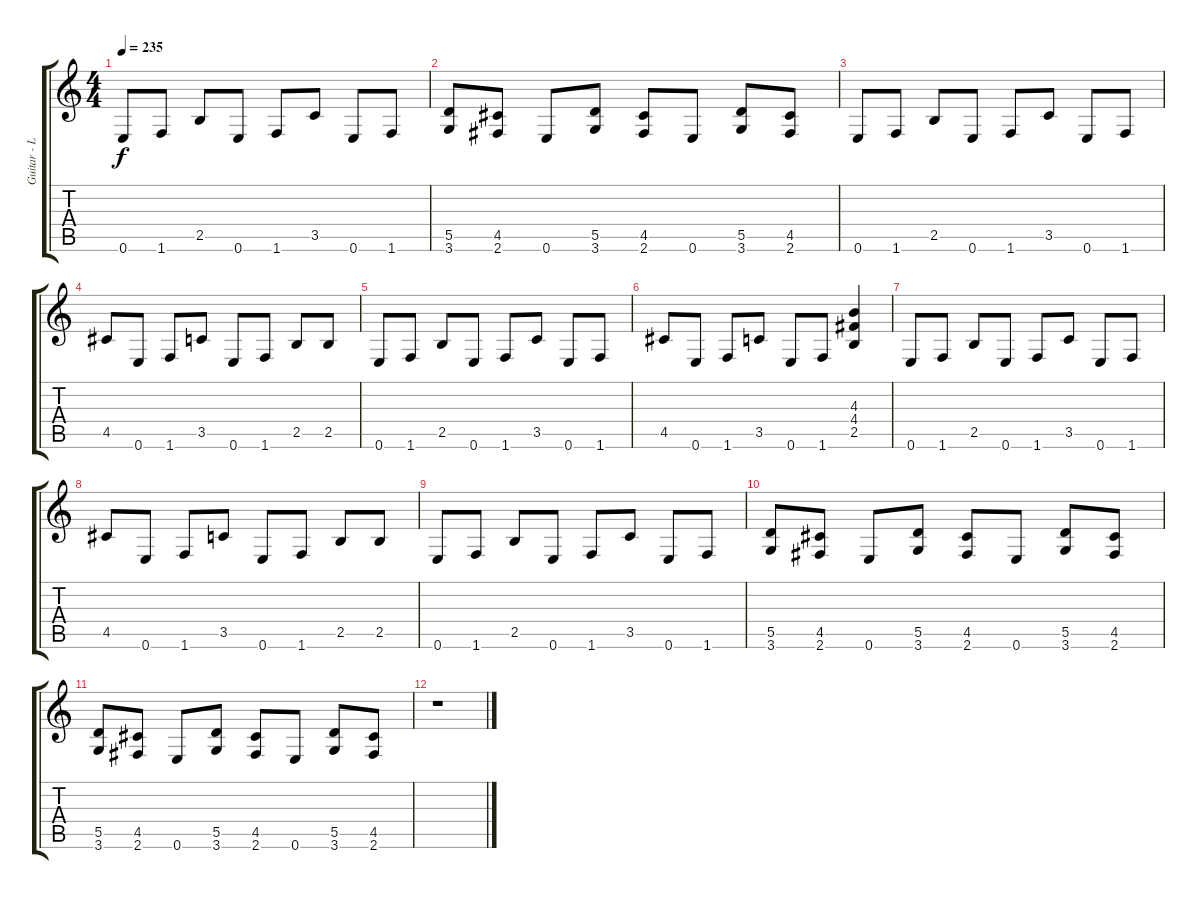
\track ("Guitar - Larry LaLonde" "Guitar - L") {instrument distortionguitar}
\staff {score tabs}
\tuning (E4 B3 G3 D3 A2 E2) {hide}
\ts (4 4)
\tempo 235
\clef g2
\ks c
0.6.8{dy f} 1.6.8 2.5.8 0.6.8 1.6.8 3.5.8 0.6.8 1.6.8 |
(5.5 3.6).8 (4.5 2.6).8 0.6.8 (5.5 3.6).8 (4.5 2.6).8 0.6.8 (5.5 3.6).8 (4.5 2.6).8 |
0.6.8 1.6.8 2.5.8 0.6.8 1.6.8 3.5.8 0.6.8 1.6.8 |
4.5.8 0.6.8 1.6.8 3.5.8 0.6.8 1.6.8 2.5.8 2.5.8 |
0.6.8 1.6.8 2.5.8 0.6.8 1.6.8 3.5.8 0.6.8 1.6.8 |
4.5.8 0.6.8 1.6.8 3.5.8 0.6.8 1.6.8 (4.3 4.4 2.5).4 |
0.6.8 1.6.8 2.5.8 0.6.8 1.6.8 3.5.8 0.6.8 1.6.8 |
4.5.8 0.6.8 1.6.8 3.5.8 0.6.8 1.6.8 2.5.8 2.5.8 |
0.6.8 1.6.8 2.5.8 0.6.8 1.6.8 3.5.8 0.6.8 1.6.8 |
(5.5 3.6).8 (4.5 2.6).8 0.6.8 (5.5 3.6).8 (4.5 2.6).8 0.6.8 (5.5 3.6).8 (4.5 2.6).8 |
(5.5 3.6).8 (4.5 2.6).8 0.6.8 (5.5 3.6).8 (4.5 2.6).8 0.6.8 (5.5 3.6).8 (4.5 2.6).8 |
r.1
